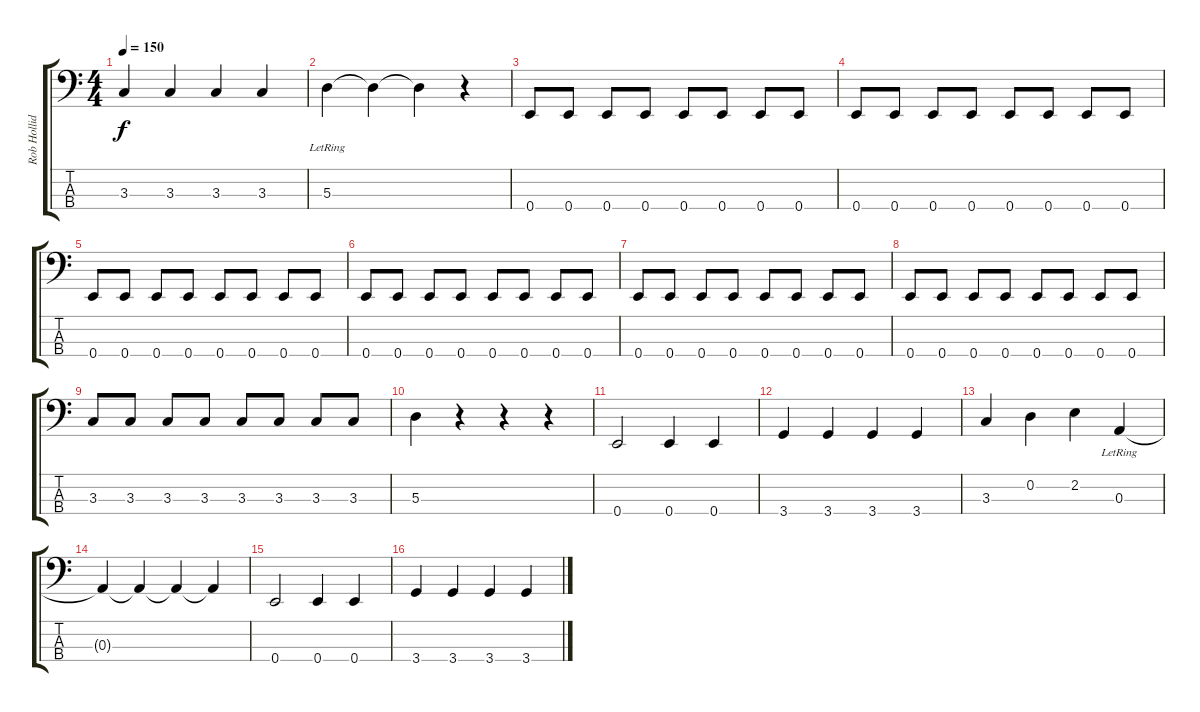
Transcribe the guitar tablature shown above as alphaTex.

\track ("Rob Holliday" "Rob Hollid") {instrument electricbassfinger}
\staff {score tabs}
\tuning (G2 D2 A1 E1) {hide}
\ts (4 4)
\tempo 150
\clef f4
\ks c
3.3.4{dy f} 3.3.4 3.3.4 3.3.4 |
5.3{lr}.4 5.3{t}.4 5.3{t}.4 r.4 |
0.4.8 0.4.8 0.4.8 0.4.8 0.4.8 0.4.8 0.4.8 0.4.8 |
0.4.8 0.4.8 0.4.8 0.4.8 0.4.8 0.4.8 0.4.8 0.4.8 |
0.4.8 0.4.8 0.4.8 0.4.8 0.4.8 0.4.8 0.4.8 0.4.8 |
0.4.8 0.4.8 0.4.8 0.4.8 0.4.8 0.4.8 0.4.8 0.4.8 |
0.4.8 0.4.8 0.4.8 0.4.8 0.4.8 0.4.8 0.4.8 0.4.8 |
0.4.8 0.4.8 0.4.8 0.4.8 0.4.8 0.4.8 0.4.8 0.4.8 |
3.3.8 3.3.8 3.3.8 3.3.8 3.3.8 3.3.8 3.3.8 3.3.8 |
5.3.4 r.4 r.4 r.4 |
0.4.2 0.4.4 0.4.4 |
3.4.4 3.4.4 3.4.4 3.4.4 |
3.3.4 0.2.4 2.2.4 0.3{lr}.4 |
0.3{t}.4 0.3{t}.4 0.3{t}.4 0.3{t}.4 |
0.4.2 0.4.4 0.4.4 |
3.4.4 3.4.4 3.4.4 3.4.4
